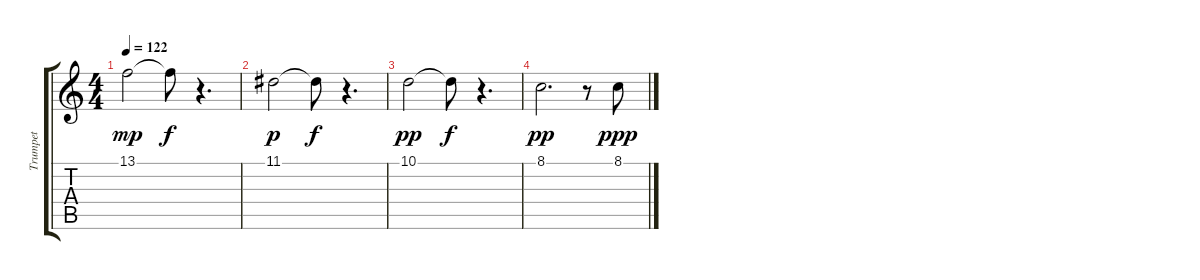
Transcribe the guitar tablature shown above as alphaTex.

\track ("Trumpet" "Trumpet") {instrument trumpet}
\staff {score tabs}
\tuning (E4 B3 G3 D3 A2 E2) {hide}
\ts (4 4)
\tempo 122
\clef g2
\ks c
13.1.2{dy mp} 13.1{t}.8{dy f} r.4{d} |
11.1.2{dy p} 11.1{t}.8{dy f} r.4{d} |
10.1.2{dy pp} 10.1{t}.8{dy f} r.4{d} |
8.1.2{d dy pp} r.8 8.1.8{dy ppp}
